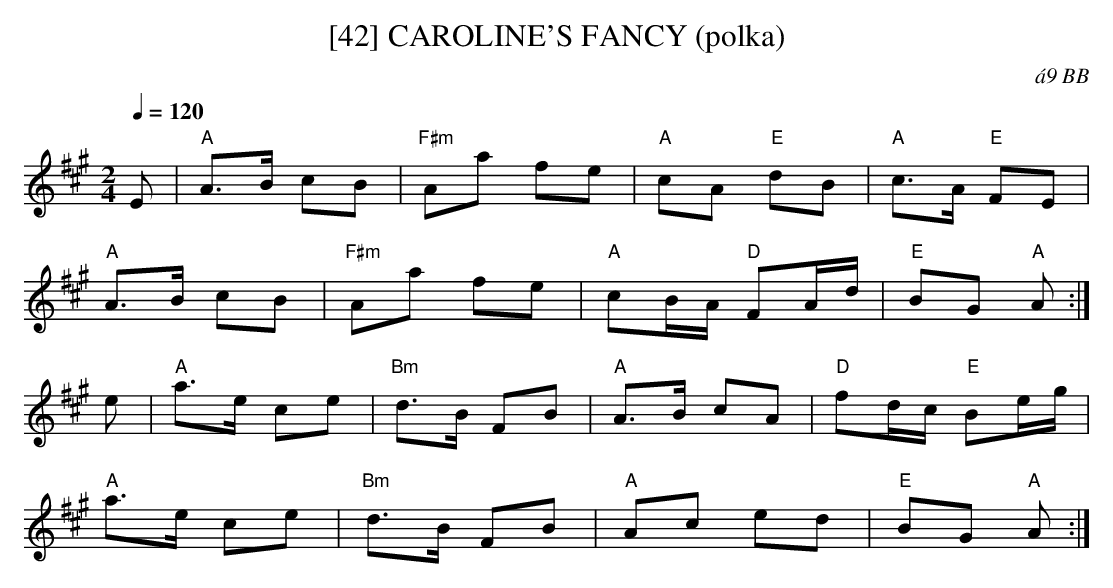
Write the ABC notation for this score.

X:1
T:[42] CAROLINE'S FANCY (polka)
C:\'a9 BB
L:1/8
M:2/4
Q:1/4=120
K:A
E|"A"A>B cB|"F#m"Aa fe|"A"cA "E"dB|"A"c>A "E"FE|
"A"A>B cB|"F#m"Aa fe|"A"cB/A/ "D"FA/d/|"E"BG "A"A :|
e|"A"a>e ce|"Bm"d>B FB|"A"A>B cA|"D"fd/c/ "E"Be/g/|
"A"a>e ce|"Bm"d>B FB|"A"Ac ed|"E"BG "A"A :|
